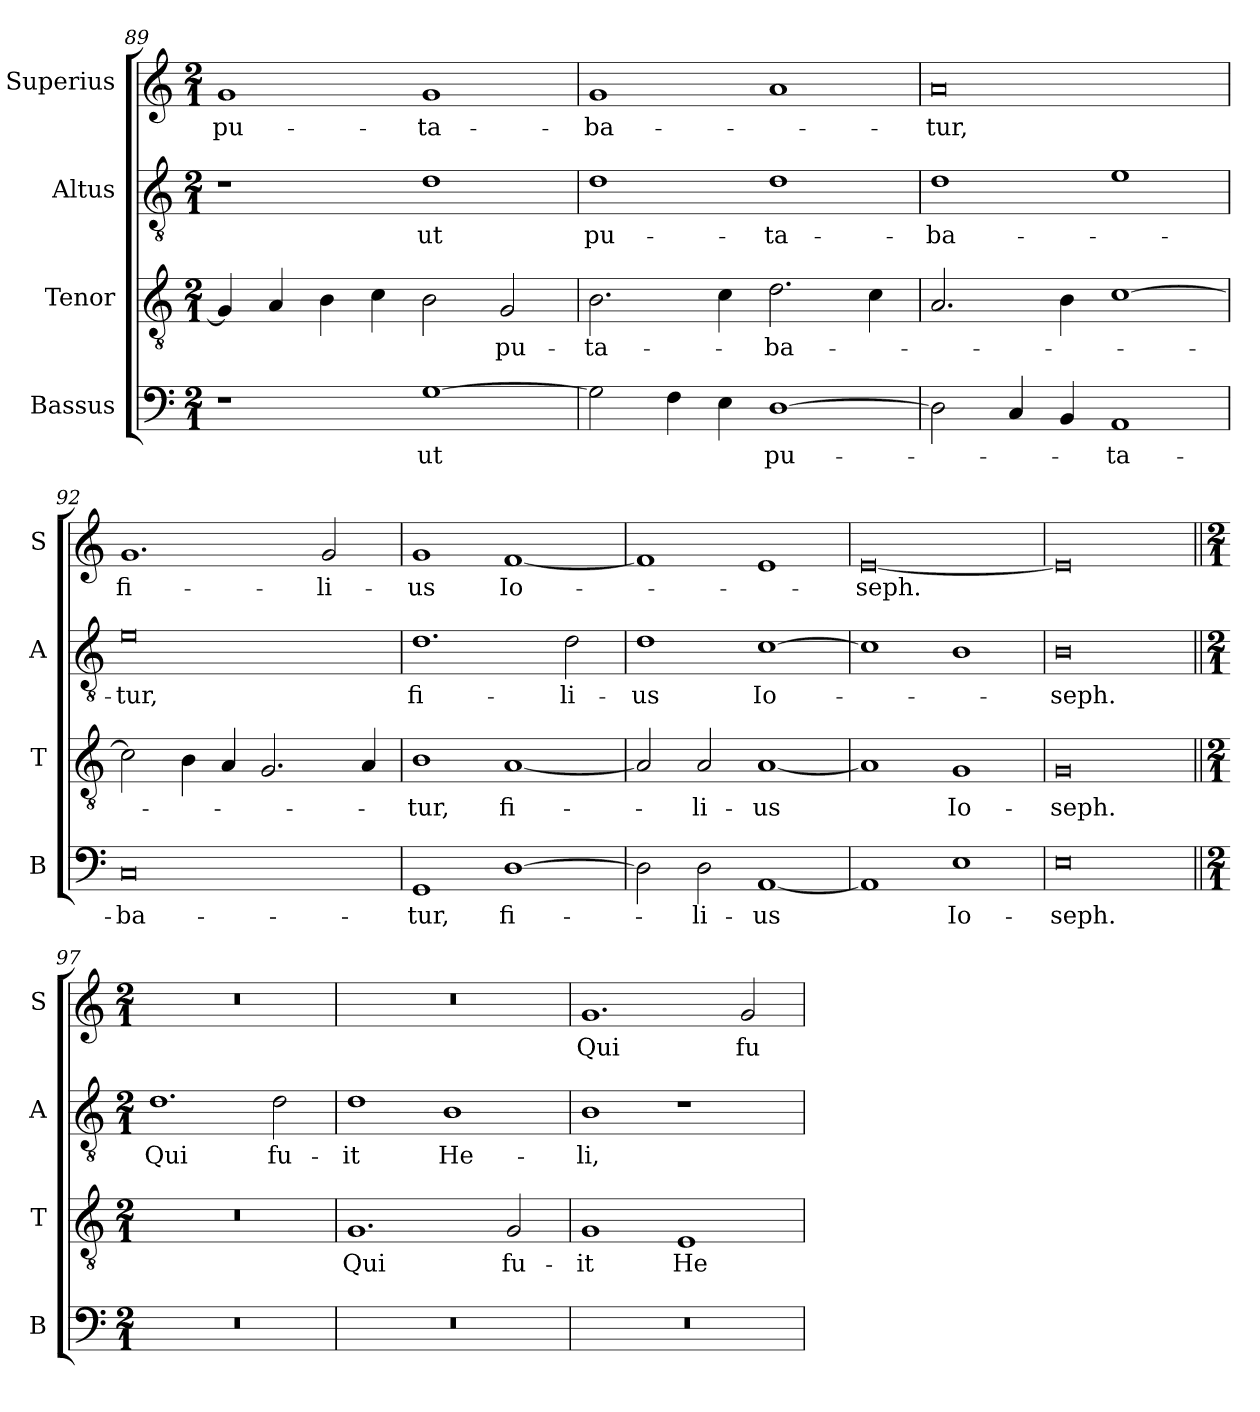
**kern	**text	**kern	**text	**kern	**text	**kern	**text
*part4	*part4	*part3	*part3	*part2	*part2	*part1	*part1
*staff4	*staff4	*staff3	*staff3	*staff2	*staff2	*staff1	*staff1
*I"Bassus	*	*I"Tenor	*	*I"Altus	*	*I"Superius	*
*I'B	*	*I'T	*	*I'A	*	*I'S	*
*clefF4	*	*clefGv2	*	*clefGv2	*	*clefG2	*
*k[]	*	*k[]	*	*k[]	*	*k[]	*
*M2/1	*	*M2/1	*	*M2/1	*	*M2/1	*
=89	=89	=89	=89	=89	=89	=89	=89
1r	.	4G/]	.	1r	.	1g	pu-
.	.	4A/	.	.	.	.	.
.	.	4B\	.	.	.	.	.
.	.	4c\	.	.	.	.	.
[1G	ut	2B\	.	1d	ut	1g	-ta-
.	.	2G/	pu-	.	.	.	.
=90	=90	=90	=90	=90	=90	=90	=90
2G\]	.	2.B\	-ta-	1d	pu-	1g	-ba-
4F\	.	.	.	.	.	.	.
4E\	.	4c\	.	.	.	.	.
[1D	pu-	2.d\	-ba-	1d	-ta-	1a	.
.	.	4c\	.	.	.	.	.
=91	=91	=91	=91	=91	=91	=91	=91
2D\]	.	2.A/	.	1d	-ba-	0a	-tur,
4C/	.	.	.	.	.	.	.
4BB/	.	4B\	.	.	.	.	.
1AA	-ta-	[1c	.	1e	.	.	.
=92	=92	=92	=92	=92	=92	=92	=92
0C	-ba-	2c\]	.	0e	-tur,	1.g	fi-
.	.	4B\	.	.	.	.	.
.	.	4A/	.	.	.	.	.
.	.	2.G/	.	.	.	.	.
.	.	.	.	.	.	2g/	-li-
.	.	4A/	.	.	.	.	.
=93	=93	=93	=93	=93	=93	=93	=93
1GG	-tur,	1B	-tur,	1.d	fi-	1g	-us
[1D	fi-	[1A	fi-	.	.	[1f	Io-
.	.	.	.	2d\	-li-	.	.
=94	=94	=94	=94	=94	=94	=94	=94
2D\]	.	2A/]	.	1d	-us	1f]	.
2D\	-li-	2A/	-li-	.	.	.	.
[1AA	-us	[1A	-us	[1c	Io-	1e	.
=95	=95	=95	=95	=95	=95	=95	=95
1AA]	.	1A]	.	1c]	.	[0e	-seph.
1E	Io-	1G	Io-	1B	.	.	.
=96	=96	=96	=96	=96	=96	=96	=96
0E	-seph.	0G	-seph.	0B	-seph.	0e]	.
!!LO:LB:g=z
=97||	=97||	=97||	=97||	=97||	=97||	=97||	=97||
*M2/1	*	*M2/1	*	*M2/1	*	*M2/1	*
0r	.	0r	.	1.d	Qui	0r	.
.	.	.	.	2d\	fu-	.	.
=98	=98	=98	=98	=98	=98	=98	=98
0r	.	1.G	Qui	1d	-it	0r	.
.	.	.	.	1B	He-	.	.
.	.	2G/	fu-	.	.	.	.
=99	=99	=99	=99	=99	=99	=99	=99
0r	.	1G	-it	1B	-li,	1.g	Qui
.	.	1E	He-	1r	.	.	.
.	.	.	.	.	.	2g/	fu-
=	=	=	=	=	=	=	=
*-	*-	*-	*-	*-	*-	*-	*-
